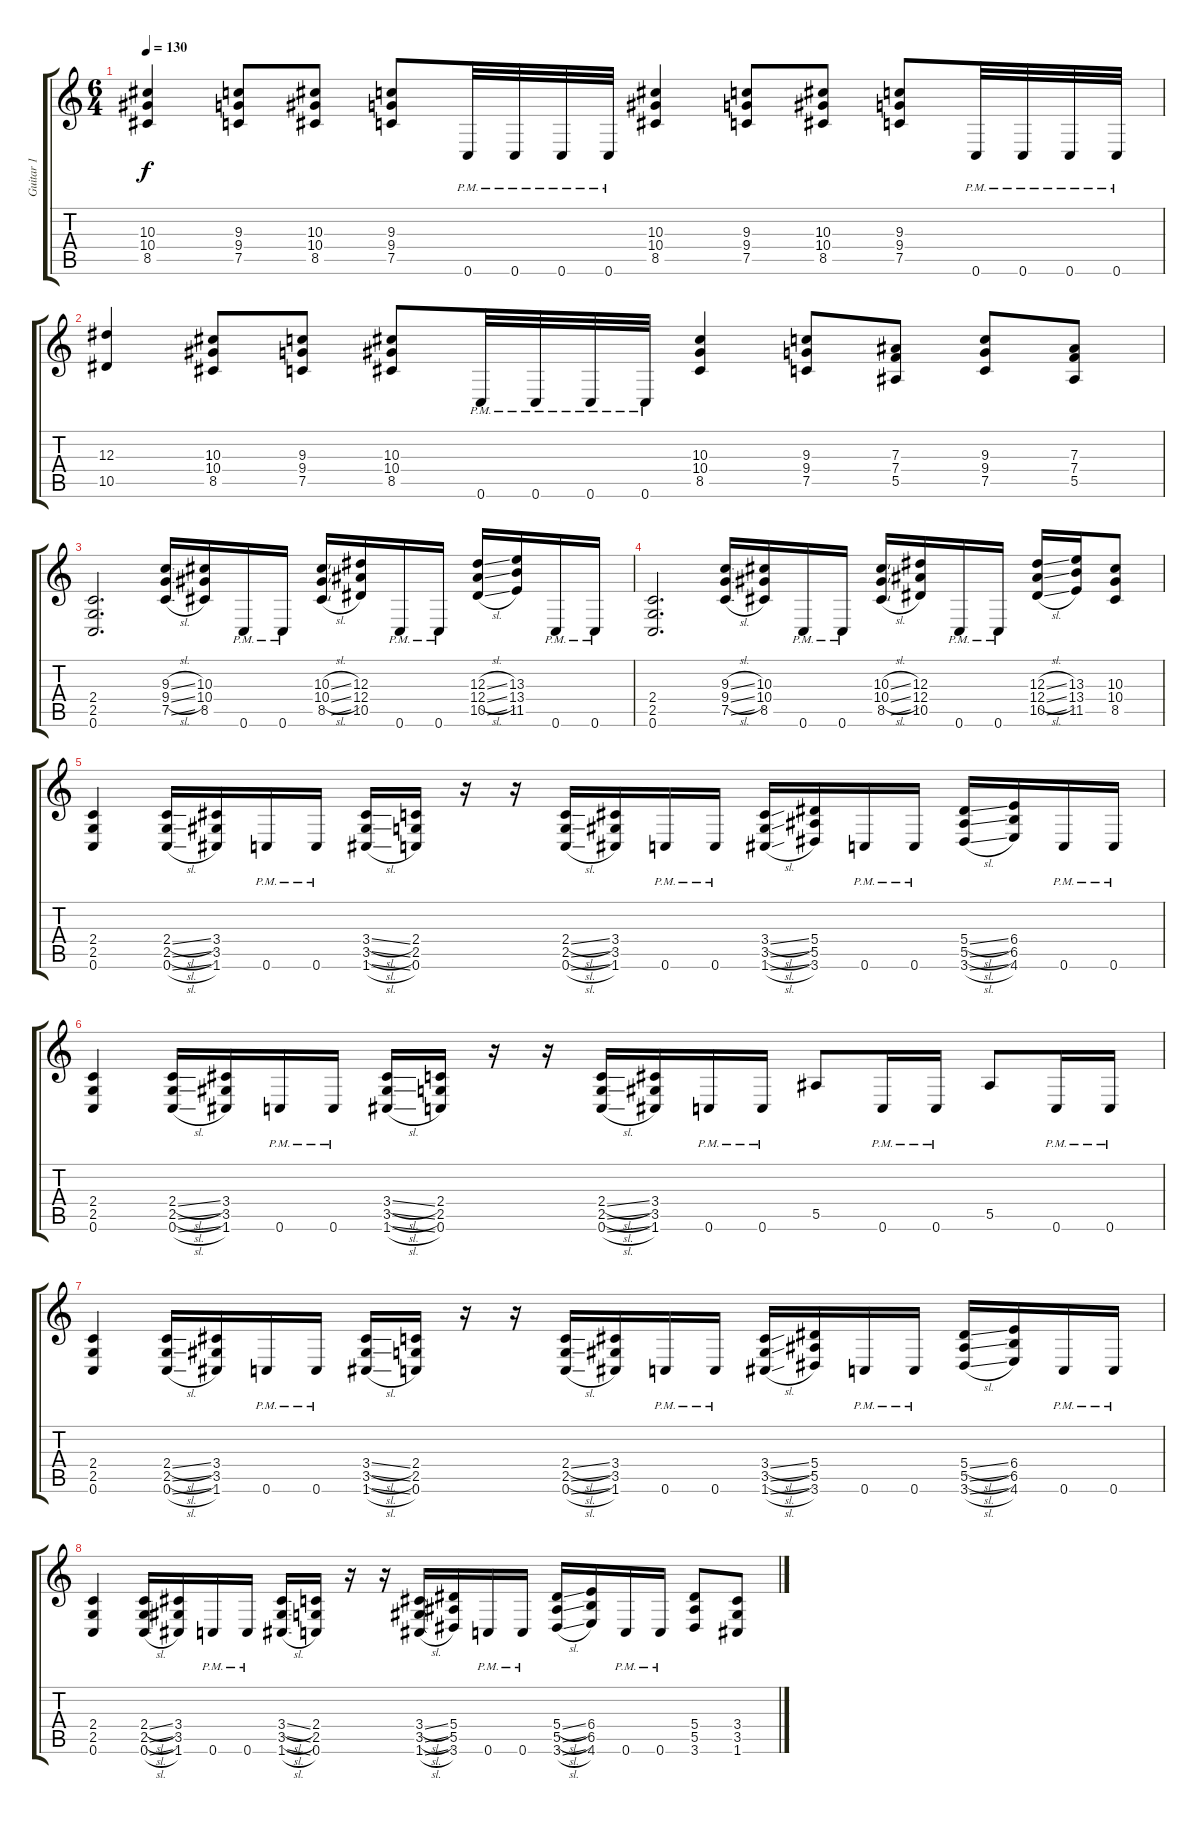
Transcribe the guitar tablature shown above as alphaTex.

\track ("Guitar 1" "Guitar 1") {instrument distortionguitar}
\staff {score tabs}
\tuning (C4 G3 Eb3 Bb2 F2 C2) {hide}
\ts (6 4)
\tempo 130
\clef g2
\ks c
(10.3 10.4 8.5).4{dy f} (9.3 9.4 7.5).8 (10.3 10.4 8.5).8 (9.3 9.4 7.5).8 0.6{pm}.32 0.6{pm}.32 0.6{pm}.32 0.6{pm}.32 (10.3 10.4 8.5).4 (9.3 9.4 7.5).8 (10.3 10.4 8.5).8 (9.3 9.4 7.5).8 0.6{pm}.32 0.6{pm}.32 0.6{pm}.32 0.6{pm}.32 |
(12.3 10.5).4 (10.3 10.4 8.5).8 (9.3 9.4 7.5).8 (10.3 10.4 8.5).8 0.6{pm}.32 0.6{pm}.32 0.6{pm}.32 0.6{pm}.32 (10.3 10.4 8.5).4 (9.3 9.4 7.5).8 (7.3 7.4 5.5).8 (9.3 9.4 7.5).8 (7.3 7.4 5.5).8 |
(2.4 2.5 0.6).2{d} (9.3{sl} 9.4{sl} 7.5{sl}).16 (10.3 10.4 8.5).16 0.6{pm}.16 0.6{pm}.16 (10.3{sl} 10.4{sl} 8.5{sl}).16 (12.3 12.4 10.5).16 0.6{pm}.16 0.6{pm}.16 (12.3{sl} 12.4{sl} 10.5{sl}).16 (13.3 13.4 11.5).16 0.6{pm}.16 0.6{pm}.16 |
(2.4 2.5 0.6).2{d} (9.3{sl} 9.4{sl} 7.5{sl}).16 (10.3 10.4 8.5).16 0.6{pm}.16 0.6{pm}.16 (10.3{sl} 10.4{sl} 8.5{sl}).16 (12.3 12.4 10.5).16 0.6{pm}.16 0.6{pm}.16 (12.3{sl} 12.4{sl} 10.5{sl}).16 (13.3 13.4 11.5).16 (10.3 10.4 8.5).8 |
(2.4 2.5 0.6).4 (2.4{sl} 2.5{sl} 0.6{sl}).16 (3.4 3.5 1.6).16 0.6{pm}.16 0.6{pm}.16 (3.4{sl} 3.5{sl} 1.6{sl}).16 (2.4 2.5 0.6).16 r.16 r.16 (2.4{sl} 2.5{sl} 0.6{sl}).16 (3.4 3.5 1.6).16 0.6{pm}.16 0.6{pm}.16 (3.4{sl} 3.5{sl} 1.6{sl}).16 (5.4 5.5 3.6).16 0.6{pm}.16 0.6{pm}.16 (5.4{sl} 5.5{sl} 3.6{sl}).16 (6.4 6.5 4.6).16 0.6{pm}.16 0.6{pm}.16 |
(2.4 2.5 0.6).4 (2.4{sl} 2.5{sl} 0.6{sl}).16 (3.4 3.5 1.6).16 0.6{pm}.16 0.6{pm}.16 (3.4{sl} 3.5{sl} 1.6{sl}).16 (2.4 2.5 0.6).16 r.16 r.16 (2.4{sl} 2.5{sl} 0.6{sl}).16 (3.4 3.5 1.6).16 0.6{pm}.16 0.6{pm}.16 5.5.8 0.6{pm}.16 0.6{pm}.16 5.5.8 0.6{pm}.16 0.6{pm}.16 |
(2.4 2.5 0.6).4 (2.4{sl} 2.5{sl} 0.6{sl}).16 (3.4 3.5 1.6).16 0.6{pm}.16 0.6{pm}.16 (3.4{sl} 3.5{sl} 1.6{sl}).16 (2.4 2.5 0.6).16 r.16 r.16 (2.4{sl} 2.5{sl} 0.6{sl}).16 (3.4 3.5 1.6).16 0.6{pm}.16 0.6{pm}.16 (3.4{sl} 3.5{sl} 1.6{sl}).16 (5.4 5.5 3.6).16 0.6{pm}.16 0.6{pm}.16 (5.4{sl} 5.5{sl} 3.6{sl}).16 (6.4 6.5 4.6).16 0.6{pm}.16 0.6{pm}.16 |
(2.4 2.5 0.6).4 (2.4{sl} 2.5{sl} 0.6{sl}).16 (3.4 3.5 1.6).16 0.6{pm}.16 0.6{pm}.16 (3.4{sl} 3.5{sl} 1.6{sl}).16 (2.4 2.5 0.6).16 r.16 r.16 (3.4{sl} 3.5{sl} 1.6{sl}).16 (5.4 5.5 3.6).16 0.6{pm}.16 0.6{pm}.16 (5.4{sl} 5.5{sl} 3.6{sl}).16 (6.4 6.5 4.6).16 0.6{pm}.16 0.6{pm}.16 (5.4 5.5 3.6).8 (3.4 3.5 1.6).8
